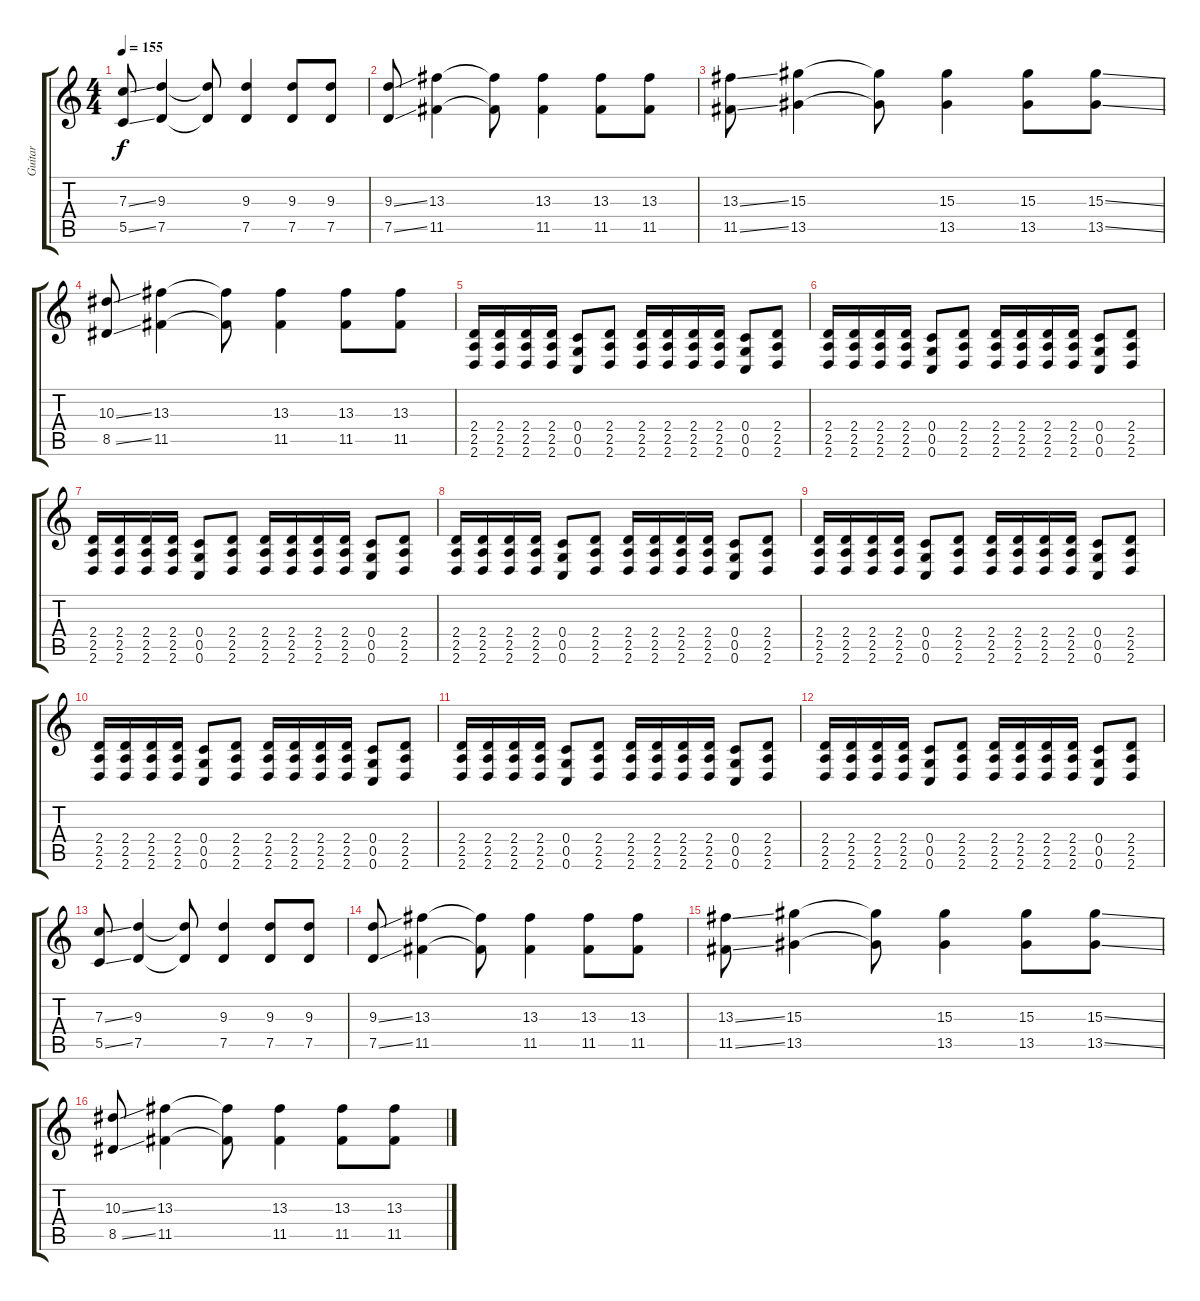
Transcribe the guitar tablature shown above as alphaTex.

\track ("Guitar" "Guitar") {instrument distortionguitar}
\staff {score tabs}
\tuning (D4 A3 F3 C3 G2 C2) {hide}
\ts (4 4)
\tempo 155
\clef g2
\ks c
(7.3{ss} 5.5{ss}).8{dy f} (9.3 7.5).4 (9.3{t} 7.5{t}).8 (9.3 7.5).4 (9.3 7.5).8 (9.3 7.5).8 |
(9.3{ss} 7.5{ss}).8 (13.3 11.5).4 (13.3{t} 11.5{t}).8 (13.3 11.5).4 (13.3 11.5).8 (13.3 11.5).8 |
(13.3{ss} 11.5{ss}).8 (15.3 13.5).4 (15.3{t} 13.5{t}).8 (15.3 13.5).4 (15.3 13.5).8 (15.3{ss} 13.5{ss}).8 |
(10.3{ss} 8.5{ss}).8 (13.3 11.5).4 (13.3{t} 11.5{t}).8 (13.3 11.5).4 (13.3 11.5).8 (13.3 11.5).8 |
(2.4 2.5 2.6).16 (2.4 2.5 2.6).16 (2.4 2.5 2.6).16 (2.4 2.5 2.6).16 (0.4 0.5 0.6).8 (2.4 2.5 2.6).8 (2.4 2.5 2.6).16 (2.4 2.5 2.6).16 (2.4 2.5 2.6).16 (2.4 2.5 2.6).16 (0.4 0.5 0.6).8 (2.4 2.5 2.6).8 |
(2.4 2.5 2.6).16 (2.4 2.5 2.6).16 (2.4 2.5 2.6).16 (2.4 2.5 2.6).16 (0.4 0.5 0.6).8 (2.4 2.5 2.6).8 (2.4 2.5 2.6).16 (2.4 2.5 2.6).16 (2.4 2.5 2.6).16 (2.4 2.5 2.6).16 (0.4 0.5 0.6).8 (2.4 2.5 2.6).8 |
(2.4 2.5 2.6).16 (2.4 2.5 2.6).16 (2.4 2.5 2.6).16 (2.4 2.5 2.6).16 (0.4 0.5 0.6).8 (2.4 2.5 2.6).8 (2.4 2.5 2.6).16 (2.4 2.5 2.6).16 (2.4 2.5 2.6).16 (2.4 2.5 2.6).16 (0.4 0.5 0.6).8 (2.4 2.5 2.6).8 |
(2.4 2.5 2.6).16 (2.4 2.5 2.6).16 (2.4 2.5 2.6).16 (2.4 2.5 2.6).16 (0.4 0.5 0.6).8 (2.4 2.5 2.6).8 (2.4 2.5 2.6).16 (2.4 2.5 2.6).16 (2.4 2.5 2.6).16 (2.4 2.5 2.6).16 (0.4 0.5 0.6).8 (2.4 2.5 2.6).8 |
(2.4 2.5 2.6).16 (2.4 2.5 2.6).16 (2.4 2.5 2.6).16 (2.4 2.5 2.6).16 (0.4 0.5 0.6).8 (2.4 2.5 2.6).8 (2.4 2.5 2.6).16 (2.4 2.5 2.6).16 (2.4 2.5 2.6).16 (2.4 2.5 2.6).16 (0.4 0.5 0.6).8 (2.4 2.5 2.6).8 |
(2.4 2.5 2.6).16 (2.4 2.5 2.6).16 (2.4 2.5 2.6).16 (2.4 2.5 2.6).16 (0.4 0.5 0.6).8 (2.4 2.5 2.6).8 (2.4 2.5 2.6).16 (2.4 2.5 2.6).16 (2.4 2.5 2.6).16 (2.4 2.5 2.6).16 (0.4 0.5 0.6).8 (2.4 2.5 2.6).8 |
(2.4 2.5 2.6).16 (2.4 2.5 2.6).16 (2.4 2.5 2.6).16 (2.4 2.5 2.6).16 (0.4 0.5 0.6).8 (2.4 2.5 2.6).8 (2.4 2.5 2.6).16 (2.4 2.5 2.6).16 (2.4 2.5 2.6).16 (2.4 2.5 2.6).16 (0.4 0.5 0.6).8 (2.4 2.5 2.6).8 |
(2.4 2.5 2.6).16 (2.4 2.5 2.6).16 (2.4 2.5 2.6).16 (2.4 2.5 2.6).16 (0.4 0.5 0.6).8 (2.4 2.5 2.6).8 (2.4 2.5 2.6).16 (2.4 2.5 2.6).16 (2.4 2.5 2.6).16 (2.4 2.5 2.6).16 (0.4 0.5 0.6).8 (2.4 2.5 2.6).8 |
(7.3{ss} 5.5{ss}).8 (9.3 7.5).4 (9.3{t} 7.5{t}).8 (9.3 7.5).4 (9.3 7.5).8 (9.3 7.5).8 |
(9.3{ss} 7.5{ss}).8 (13.3 11.5).4 (13.3{t} 11.5{t}).8 (13.3 11.5).4 (13.3 11.5).8 (13.3 11.5).8 |
(13.3{ss} 11.5{ss}).8 (15.3 13.5).4 (15.3{t} 13.5{t}).8 (15.3 13.5).4 (15.3 13.5).8 (15.3{ss} 13.5{ss}).8 |
(10.3{ss} 8.5{ss}).8 (13.3 11.5).4 (13.3{t} 11.5{t}).8 (13.3 11.5).4 (13.3 11.5).8 (13.3 11.5).8
